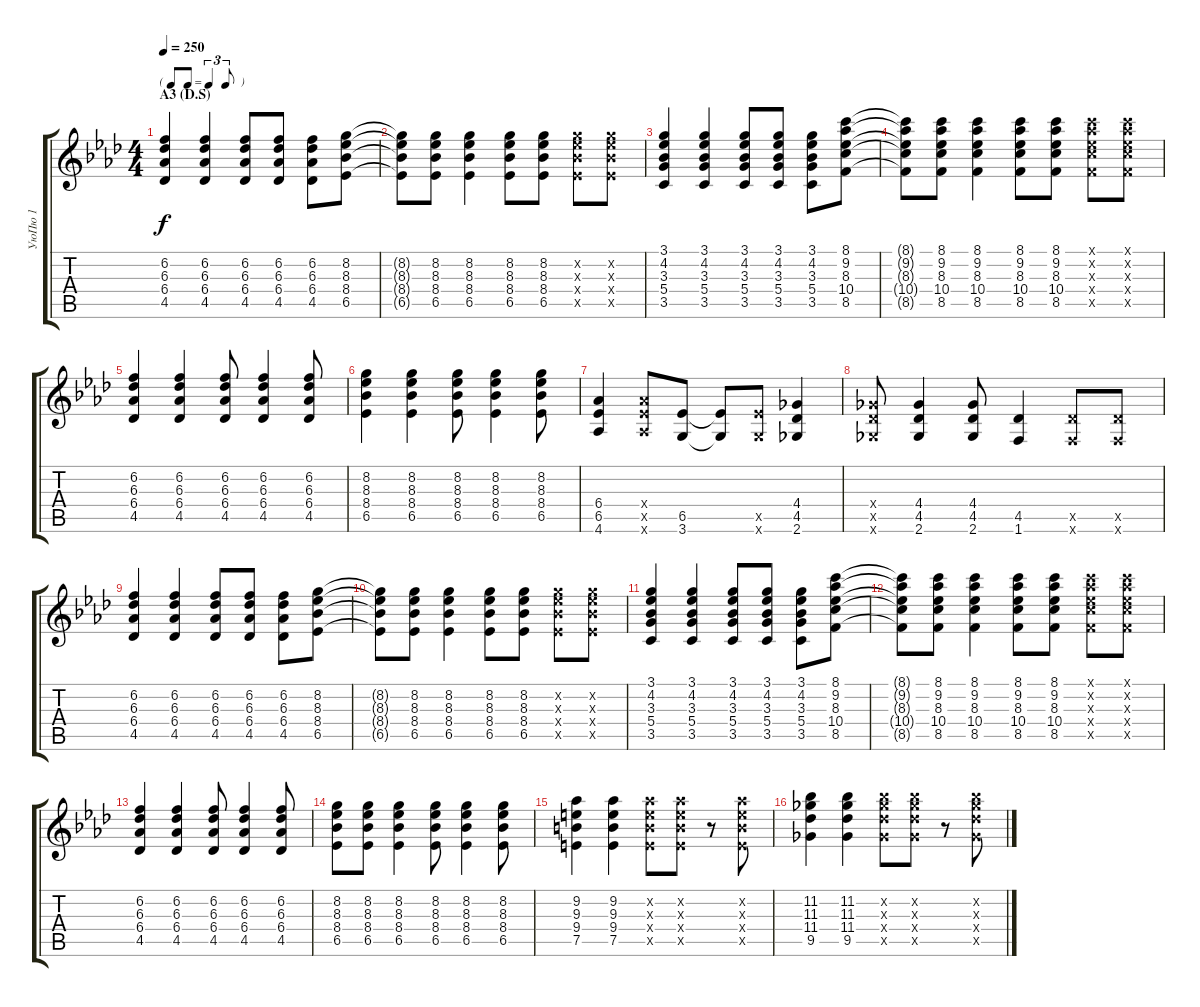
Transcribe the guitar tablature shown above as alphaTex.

\track ("УюПю 1" "УюПю 1") {instrument overdrivenguitar}
\staff {score tabs}
\tuning (E4 B3 G3 D3 A2 E2) {hide}
\ts (4 4)
\tf triplet8th
\section ("" "A3 (D.S)")
\tempo 250
\clef g2
\ks ab
(6.2 6.3 6.4 4.5).4{dy f} (6.2 6.3 6.4 4.5).4 (6.2 6.3 6.4 4.5).8 (6.2 6.3 6.4 4.5).8 (6.2 6.3 6.4 4.5).8 (8.2 8.3 8.4 6.5).8 |
(8.2{t} 8.3{t} 8.4{t} 6.5{t}).8 (8.2 8.3 8.4 6.5).8 (8.2 8.3 8.4 6.5).4 (8.2 8.3 8.4 6.5).8 (8.2 8.3 8.4 6.5).8 (8.2{x} 8.3{x} 8.4{x} 6.5{x}).8 (8.2{x} 8.3{x} 8.4{x} 6.5{x}).8 |
(3.1 4.2 3.3 5.4 3.5).4 (3.1 4.2 3.3 5.4 3.5).4 (3.1 4.2 3.3 5.4 3.5).8 (3.1 4.2 3.3 5.4 3.5).8 (3.1 4.2 3.3 5.4 3.5).8 (8.1 9.2 8.3 10.4 8.5).8 |
(8.1{t} 9.2{t} 8.3{t} 10.4{t} 8.5{t}).8 (8.1 9.2 8.3 10.4 8.5).8 (8.1 9.2 8.3 10.4 8.5).4 (8.1 9.2 8.3 10.4 8.5).8 (8.1 9.2 8.3 10.4 8.5).8 (8.1{x} 9.2{x} 8.3{x} 10.4{x} 8.5{x}).8 (8.1{x} 9.2{x} 8.3{x} 10.4{x} 8.5{x}).8 |
(6.2 6.3 6.4 4.5).4 (6.2 6.3 6.4 4.5).4 (6.2 6.3 6.4 4.5).8 (6.2 6.3 6.4 4.5).4 (6.2 6.3 6.4 4.5).8 |
(8.2 8.3 8.4 6.5).4 (8.2 8.3 8.4 6.5).4 (8.2 8.3 8.4 6.5).8 (8.2 8.3 8.4 6.5).4 (8.2 8.3 8.4 6.5).8 |
(6.4 6.5 4.6).4 (6.4{x} 6.5{x} 4.6{x}).8 (6.5 3.6).8 (6.5{t} 3.6{t}).8 (6.5{x} 3.6{x}).8 (4.4 4.5 2.6).4 |
(4.4{x} 4.5{x} 2.6{x}).8 (4.4 4.5 2.6).4 (4.4 4.5 2.6).8 (4.5 1.6).4 (4.5{x} 1.6{x}).8 (4.5{x} 1.6{x}).8 |
(6.2 6.3 6.4 4.5).4 (6.2 6.3 6.4 4.5).4 (6.2 6.3 6.4 4.5).8 (6.2 6.3 6.4 4.5).8 (6.2 6.3 6.4 4.5).8 (8.2 8.3 8.4 6.5).8 |
(8.2{t} 8.3{t} 8.4{t} 6.5{t}).8 (8.2 8.3 8.4 6.5).8 (8.2 8.3 8.4 6.5).4 (8.2 8.3 8.4 6.5).8 (8.2 8.3 8.4 6.5).8 (8.2{x} 8.3{x} 8.4{x} 6.5{x}).8 (8.2{x} 8.3{x} 8.4{x} 6.5{x}).8 |
(3.1 4.2 3.3 5.4 3.5).4 (3.1 4.2 3.3 5.4 3.5).4 (3.1 4.2 3.3 5.4 3.5).8 (3.1 4.2 3.3 5.4 3.5).8 (3.1 4.2 3.3 5.4 3.5).8 (8.1 9.2 8.3 10.4 8.5).8 |
(8.1{t} 9.2{t} 8.3{t} 10.4{t} 8.5{t}).8 (8.1 9.2 8.3 10.4 8.5).8 (8.1 9.2 8.3 10.4 8.5).4 (8.1 9.2 8.3 10.4 8.5).8 (8.1 9.2 8.3 10.4 8.5).8 (8.1{x} 9.2{x} 8.3{x} 10.4{x} 8.5{x}).8 (8.1{x} 9.2{x} 8.3{x} 10.4{x} 8.5{x}).8 |
(6.2 6.3 6.4 4.5).4 (6.2 6.3 6.4 4.5).4 (6.2 6.3 6.4 4.5).8 (6.2 6.3 6.4 4.5).4 (6.2 6.3 6.4 4.5).8 |
(8.2 8.3 8.4 6.5).8 (8.2 8.3 8.4 6.5).8 (8.2 8.3 8.4 6.5).4 (8.2 8.3 8.4 6.5).8 (8.2 8.3 8.4 6.5).4 (8.2 8.3 8.4 6.5).8 |
(9.2 9.3 9.4 7.5).4 (9.2 9.3 9.4 7.5).4 (9.2{x} 9.3{x} 9.4{x} 7.5{x}).8 (9.2{x} 9.3{x} 9.4{x} 7.5{x}).8 r.8 (9.2{x} 9.3{x} 9.4{x} 7.5{x}).8 |
(11.2 11.3 11.4 9.5).4 (11.2 11.3 11.4 9.5).4 (11.2{x} 11.3{x} 11.4{x} 9.5{x}).8 (11.2{x} 11.3{x} 11.4{x} 9.5{x}).8 r.8 (11.2{x} 11.3{x} 11.4{x} 9.5{x}).8
